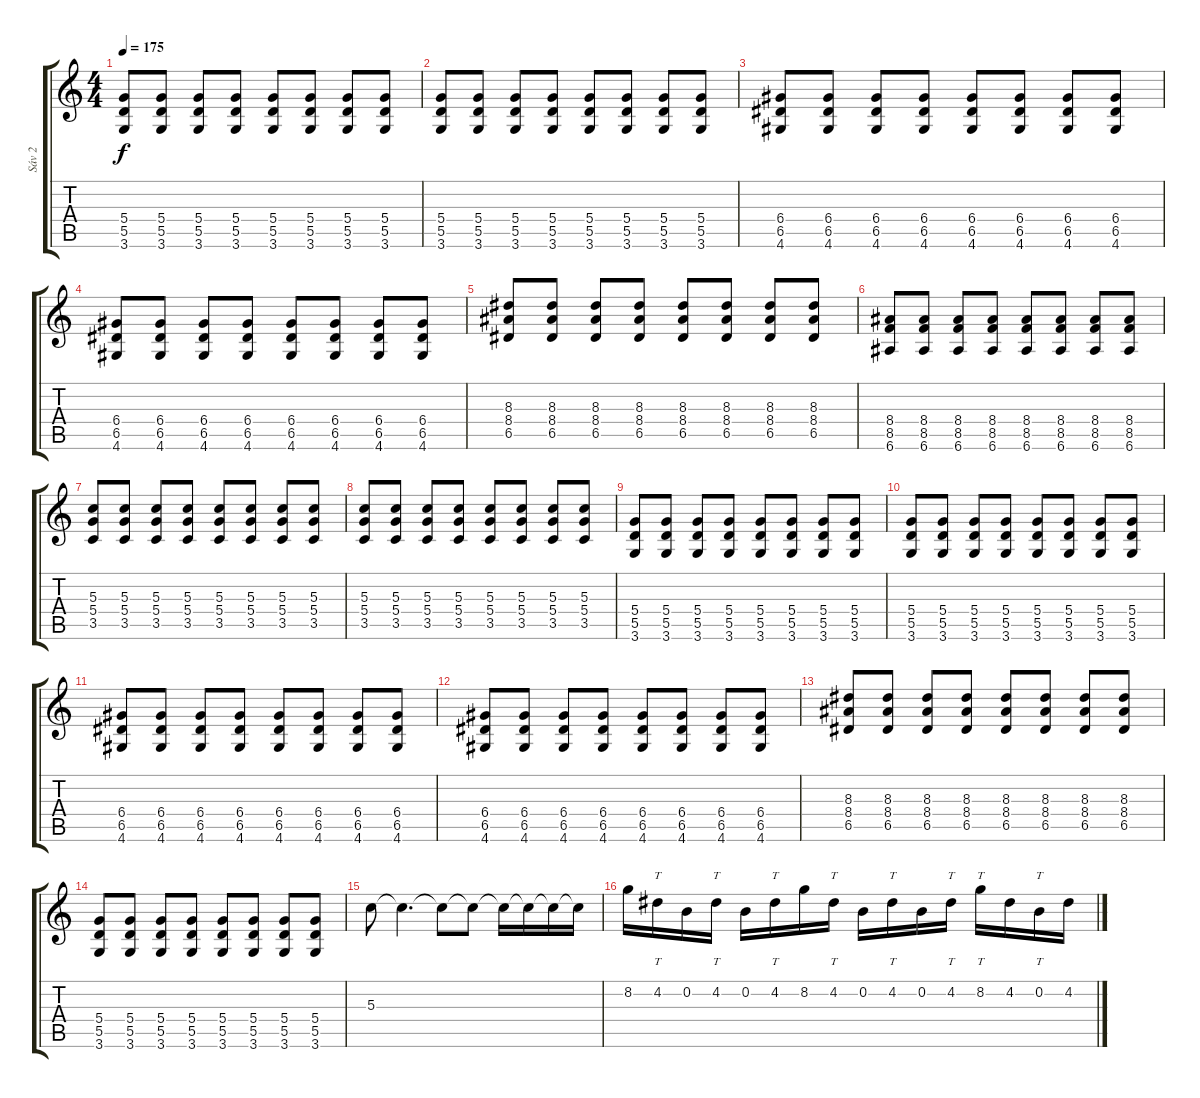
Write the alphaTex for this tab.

\track ("Sáv 2" "Sáv 2") {instrument distortionguitar}
\staff {score tabs}
\tuning (E4 B3 G3 D3 A2 E2) {hide}
\ts (4 4)
\tempo 175
\clef g2
\ks c
(5.4 5.5 3.6).8{dy f} (5.4 5.5 3.6).8 (5.4 5.5 3.6).8 (5.4 5.5 3.6).8 (5.4 5.5 3.6).8 (5.4 5.5 3.6).8 (5.4 5.5 3.6).8 (5.4 5.5 3.6).8 |
(5.4 5.5 3.6).8 (5.4 5.5 3.6).8 (5.4 5.5 3.6).8 (5.4 5.5 3.6).8 (5.4 5.5 3.6).8 (5.4 5.5 3.6).8 (5.4 5.5 3.6).8 (5.4 5.5 3.6).8 |
(6.4 6.5 4.6).8 (6.4 6.5 4.6).8 (6.4 6.5 4.6).8 (6.4 6.5 4.6).8 (6.4 6.5 4.6).8 (6.4 6.5 4.6).8 (6.4 6.5 4.6).8 (6.4 6.5 4.6).8 |
(6.4 6.5 4.6).8 (6.4 6.5 4.6).8 (6.4 6.5 4.6).8 (6.4 6.5 4.6).8 (6.4 6.5 4.6).8 (6.4 6.5 4.6).8 (6.4 6.5 4.6).8 (6.4 6.5 4.6).8 |
(8.3 8.4 6.5).8 (8.3 8.4 6.5).8 (8.3 8.4 6.5).8 (8.3 8.4 6.5).8 (8.3 8.4 6.5).8 (8.3 8.4 6.5).8 (8.3 8.4 6.5).8 (8.3 8.4 6.5).8 |
(8.4 8.5 6.6).8 (8.4 8.5 6.6).8 (8.4 8.5 6.6).8 (8.4 8.5 6.6).8 (8.4 8.5 6.6).8 (8.4 8.5 6.6).8 (8.4 8.5 6.6).8 (8.4 8.5 6.6).8 |
(5.3 5.4 3.5).8 (5.3 5.4 3.5).8 (5.3 5.4 3.5).8 (5.3 5.4 3.5).8 (5.3 5.4 3.5).8 (5.3 5.4 3.5).8 (5.3 5.4 3.5).8 (5.3 5.4 3.5).8 |
(5.3 5.4 3.5).8 (5.3 5.4 3.5).8 (5.3 5.4 3.5).8 (5.3 5.4 3.5).8 (5.3 5.4 3.5).8 (5.3 5.4 3.5).8 (5.3 5.4 3.5).8 (5.3 5.4 3.5).8 |
(5.4 5.5 3.6).8 (5.4 5.5 3.6).8 (5.4 5.5 3.6).8 (5.4 5.5 3.6).8 (5.4 5.5 3.6).8 (5.4 5.5 3.6).8 (5.4 5.5 3.6).8 (5.4 5.5 3.6).8 |
(5.4 5.5 3.6).8 (5.4 5.5 3.6).8 (5.4 5.5 3.6).8 (5.4 5.5 3.6).8 (5.4 5.5 3.6).8 (5.4 5.5 3.6).8 (5.4 5.5 3.6).8 (5.4 5.5 3.6).8 |
(6.4 6.5 4.6).8 (6.4 6.5 4.6).8 (6.4 6.5 4.6).8 (6.4 6.5 4.6).8 (6.4 6.5 4.6).8 (6.4 6.5 4.6).8 (6.4 6.5 4.6).8 (6.4 6.5 4.6).8 |
(6.4 6.5 4.6).8 (6.4 6.5 4.6).8 (6.4 6.5 4.6).8 (6.4 6.5 4.6).8 (6.4 6.5 4.6).8 (6.4 6.5 4.6).8 (6.4 6.5 4.6).8 (6.4 6.5 4.6).8 |
(8.3 8.4 6.5).8 (8.3 8.4 6.5).8 (8.3 8.4 6.5).8 (8.3 8.4 6.5).8 (8.3 8.4 6.5).8 (8.3 8.4 6.5).8 (8.3 8.4 6.5).8 (8.3 8.4 6.5).8 |
(5.4 5.5 3.6).8 (5.4 5.5 3.6).8 (5.4 5.5 3.6).8 (5.4 5.5 3.6).8 (5.4 5.5 3.6).8 (5.4 5.5 3.6).8 (5.4 5.5 3.6).8 (5.4 5.5 3.6).8 |
5.3.8 5.3{t}.4{d} 5.3{t}.8 5.3{t}.8 5.3{t}.16 5.3{t}.16 5.3{t}.16 5.3{t}.16 |
8.2.16 4.2.16{tt} 0.2.16 4.2.16{tt} 0.2.16 4.2.16{tt} 8.2.16 4.2.16{tt} 0.2.16 4.2.16{tt} 0.2.16 4.2.16{tt} 8.2.16{tt} 4.2.16 0.2.16{tt} 4.2.16
